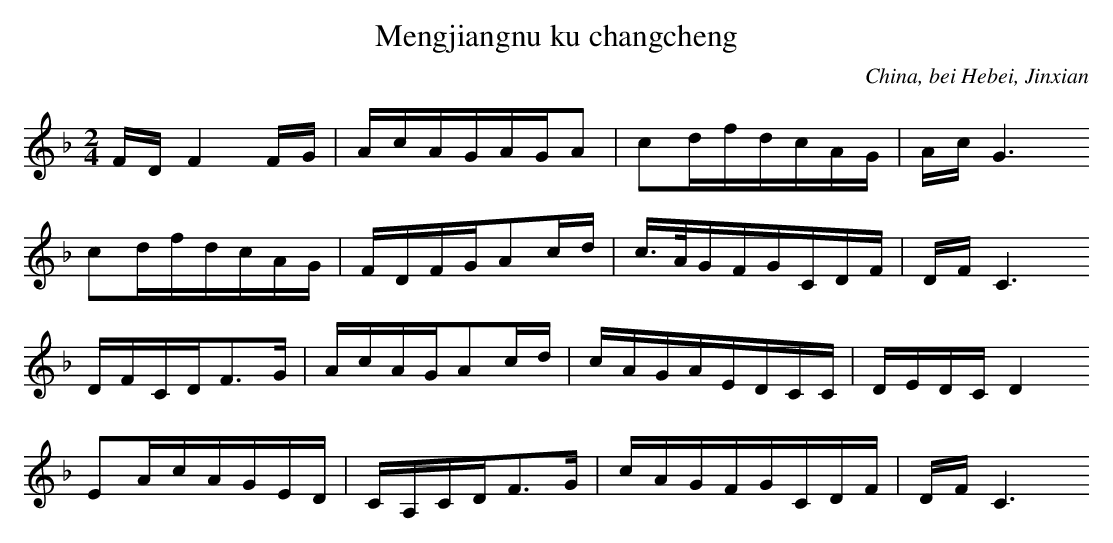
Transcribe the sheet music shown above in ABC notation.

X:1
T: Mengjiangnu ku changcheng
O: China, bei Hebei, Jinxian
M: 2/4
L: 1/32
K: F
F2D2F8F2G2 | A2c2A2G2A2G2A4 | c4d2f2d2c2A2G2 | A2c2G12
c4d2f2d2c2A2G2 | F2D2F2G2A4c2d2 | c3AG2F2G2C2D2F2 | D2F2C12
D2F2C2D2F6G2 | A2c2A2G2A4c2d2 | c2A2G2A2E2D2C2C2 | D2E2D2C2D8
E4A2c2A2G2E2D2 | C2A,2C2D2F6G2 | c2A2G2F2G2C2D2F2 | D2F2C12
